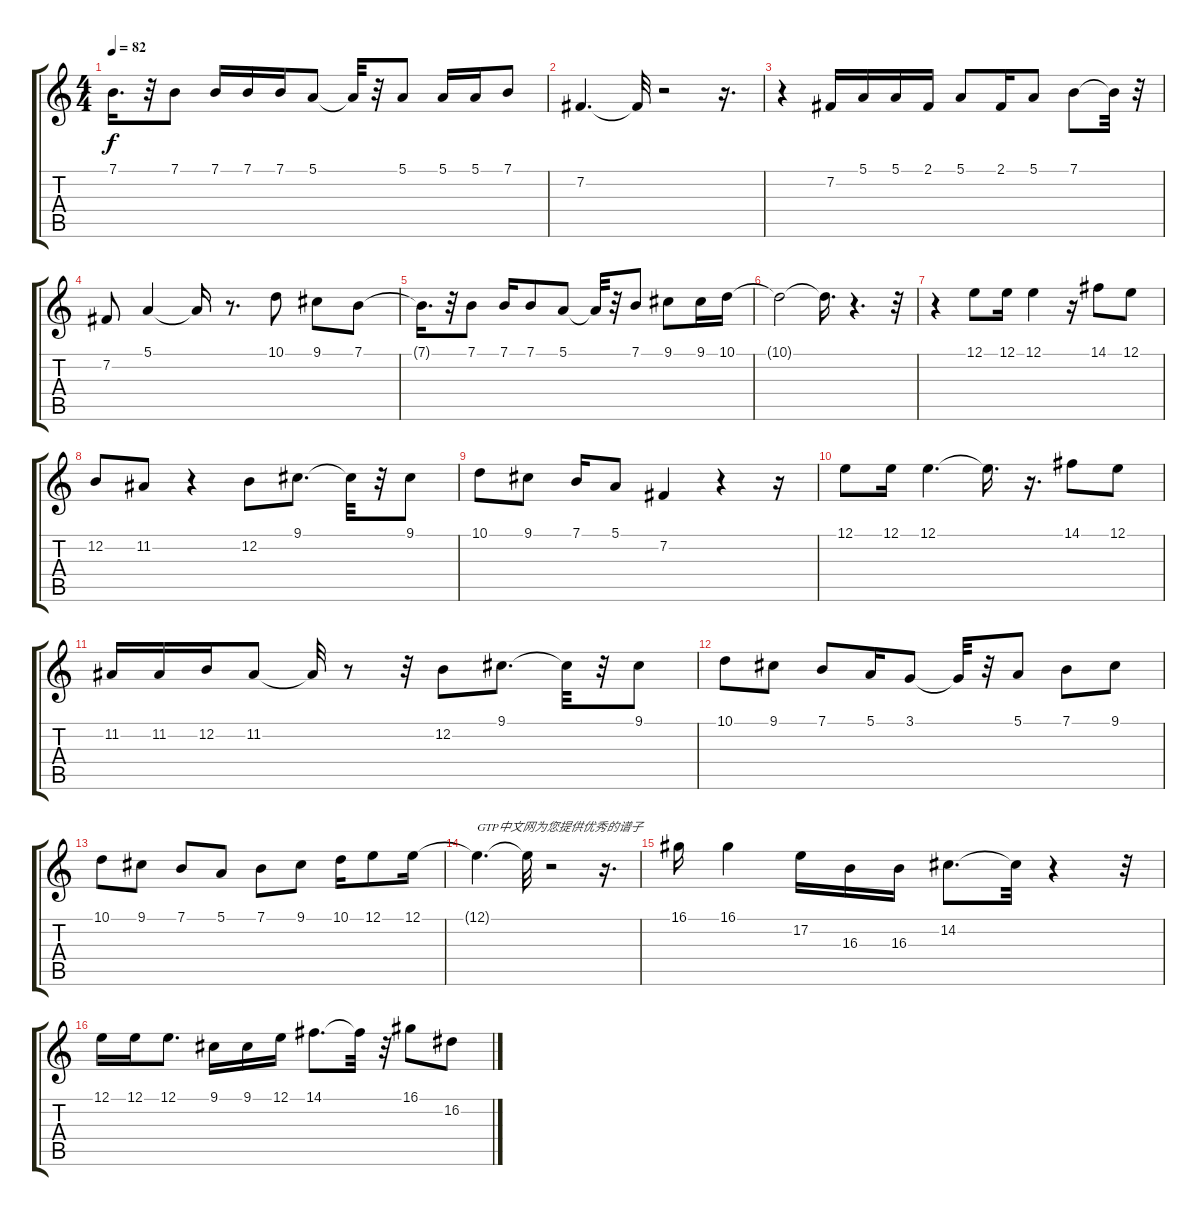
\track "" {instrument harmonica}
\staff {score tabs}
\tuning (E4 B3 G3 D3 A2 E2) {hide}
\ts (4 4)
\tempo 82
\clef g2
\ks c
7.1{t}.16{d dy f} r.32 7.1.8 7.1.16 7.1.16 7.1.16 5.1.8 5.1{t}.32 r.32 5.1.8 5.1.16 5.1.16 7.1.8 |
7.2.4{d} 7.2{t}.32 r.2 r.16{d} |
r.4 7.2.16 5.1.16 5.1.16 2.1.16 5.1.8 2.1.16 5.1.8 7.1.8 7.1{t}.32 r.32 |
7.2.8 5.1.4 5.1{t}.16 r.8{d} 10.1.8 9.1.8 7.1.8 |
7.1{t}.16{d} r.32 7.1.8 7.1.16 7.1.8 5.1.8 5.1{t}.32 r.32 7.1.8 9.1.8 9.1.16 10.1.16 |
10.1{t}.2 10.1{t}.16{d} r.4{d} r.32 |
r.4 12.1.8 12.1.16 12.1.4 r.16 14.1.8 12.1.8 |
12.2.8 11.2.8 r.4 12.2.8 9.1.8{d} 9.1{t}.32 r.32 9.1.8 |
10.1.8 9.1.8 7.1.16 5.1.8 7.2.4 r.4 r.16 |
12.1.8 12.1.16 12.1.4{d} 12.1{t}.16{d} r.16{d} 14.1.8 12.1.8 |
11.2.16 11.2.16 12.2.16 11.2.8 11.2{t}.32 r.8 r.32 12.2.8 9.1.8{d} 9.1{t}.32 r.32 9.1.8 |
10.1.8 9.1.8 7.1.8 5.1.16 3.1.8 3.1{t}.32 r.32 5.1.8 7.1.8 9.1.8 |
10.1.8 9.1.8 7.1.8 5.1.8 7.1.8 9.1.8 10.1.16 12.1.8 12.1.16 |
12.1{t}.4{d txt "GTP中文网为您提供优秀的谱子"} 12.1{t}.32 r.2 r.16{d} |
16.1.16 16.1.4 17.2.16 16.3.16 16.3.16 14.2.8{d} 14.2{t}.32 r.4 r.32 |
12.1.16 12.1.16 12.1.8{d} 9.1.16 9.1.16 12.1.16 14.1.8{d} 14.1{t}.32 r.32 16.1.8 16.2.8
